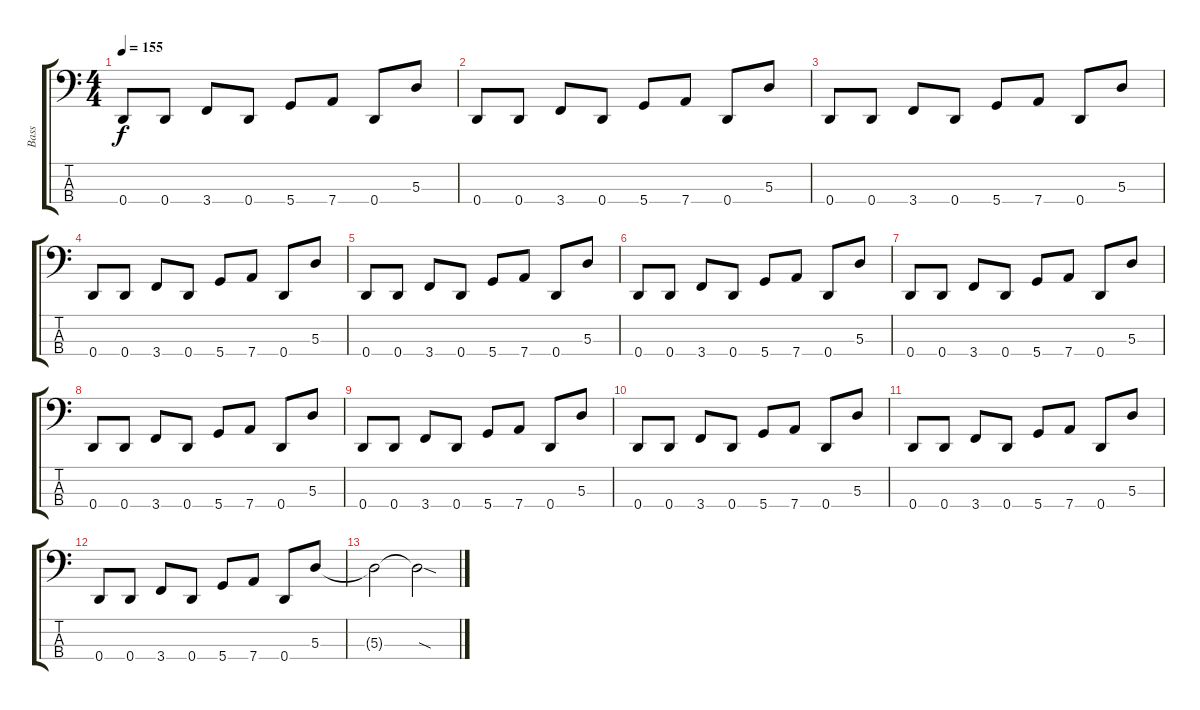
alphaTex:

\track ("Bass" "Bass") {instrument electricbassfinger}
\staff {score tabs}
\tuning (G2 D2 A1 D1) {hide}
\ts (4 4)
\tempo 155
\clef f4
\ks c
0.4.8{dy f} 0.4.8 3.4.8 0.4.8 5.4.8 7.4.8 0.4.8 5.3.8 |
0.4.8 0.4.8 3.4.8 0.4.8 5.4.8 7.4.8 0.4.8 5.3.8 |
0.4.8 0.4.8 3.4.8 0.4.8 5.4.8 7.4.8 0.4.8 5.3.8 |
0.4.8 0.4.8 3.4.8 0.4.8 5.4.8 7.4.8 0.4.8 5.3.8 |
0.4.8 0.4.8 3.4.8 0.4.8 5.4.8 7.4.8 0.4.8 5.3.8 |
0.4.8 0.4.8 3.4.8 0.4.8 5.4.8 7.4.8 0.4.8 5.3.8 |
0.4.8 0.4.8 3.4.8 0.4.8 5.4.8 7.4.8 0.4.8 5.3.8 |
0.4.8 0.4.8 3.4.8 0.4.8 5.4.8 7.4.8 0.4.8 5.3.8 |
0.4.8 0.4.8 3.4.8 0.4.8 5.4.8 7.4.8 0.4.8 5.3.8 |
0.4.8 0.4.8 3.4.8 0.4.8 5.4.8 7.4.8 0.4.8 5.3.8 |
0.4.8 0.4.8 3.4.8 0.4.8 5.4.8 7.4.8 0.4.8 5.3.8 |
0.4.8 0.4.8 3.4.8 0.4.8 5.4.8 7.4.8 0.4.8 5.3.8 |
5.3{t}.2 5.3{sod t}.2
